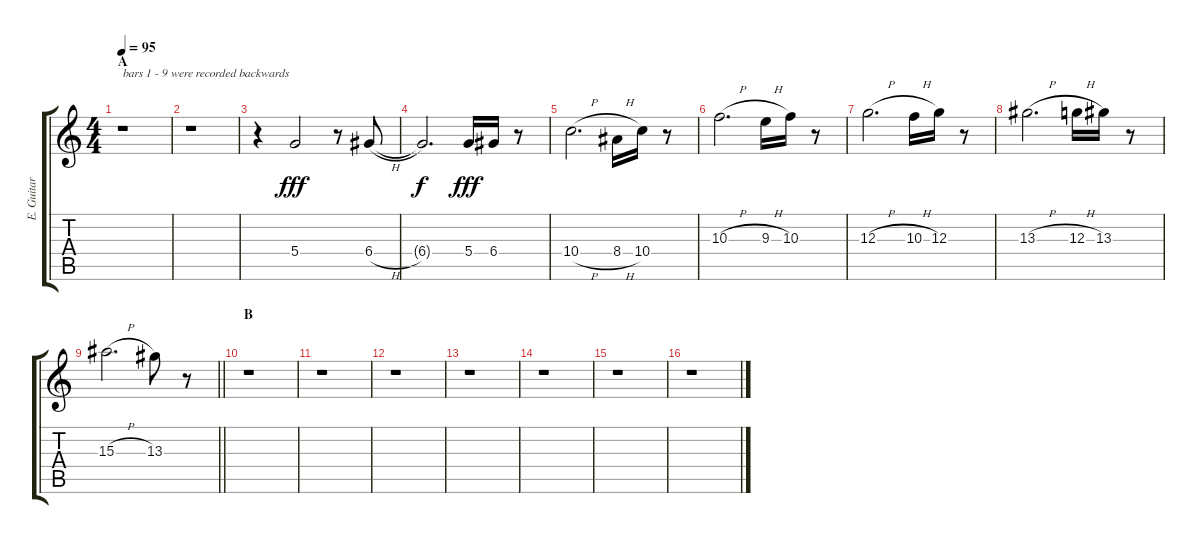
\track ("E. Guitar 4" "E. Guitar ") {instrument distortionguitar}
\staff {score tabs}
\tuning (E4 B3 G3 D3 A2 E2) {hide}
\ts (4 4)
\section ("" "A")
\tempo 95
\tempo 190
\tempo 95
\clef g2
\ks c
r.1{txt "bars 1 - 9 were recorded backwards" dy fff instrument distortionguitar} |
r.1 |
r.4 5.4.2 r.8 6.4{h}.8 |
6.4{t}.2{d dy f} 5.4.16{dy fff} 6.4.16 r.8 |
10.4{h}.2{d} 8.4{h}.16 10.4.16 r.8 |
10.3{h}.2{d} 9.3{h}.16 10.3.16 r.8 |
12.3{h}.2{d} 10.3{h}.16 12.3.16 r.8 |
13.3{h}.2{d} 12.3{h}.16 13.3.16 r.8 |
\barLineRight lightlight
15.3{h}.2{d} 13.3.8 r.8 |
\section ("" "B")
r.1 |
r.1 |
r.1 |
r.1 |
r.1 |
r.1 |
r.1
